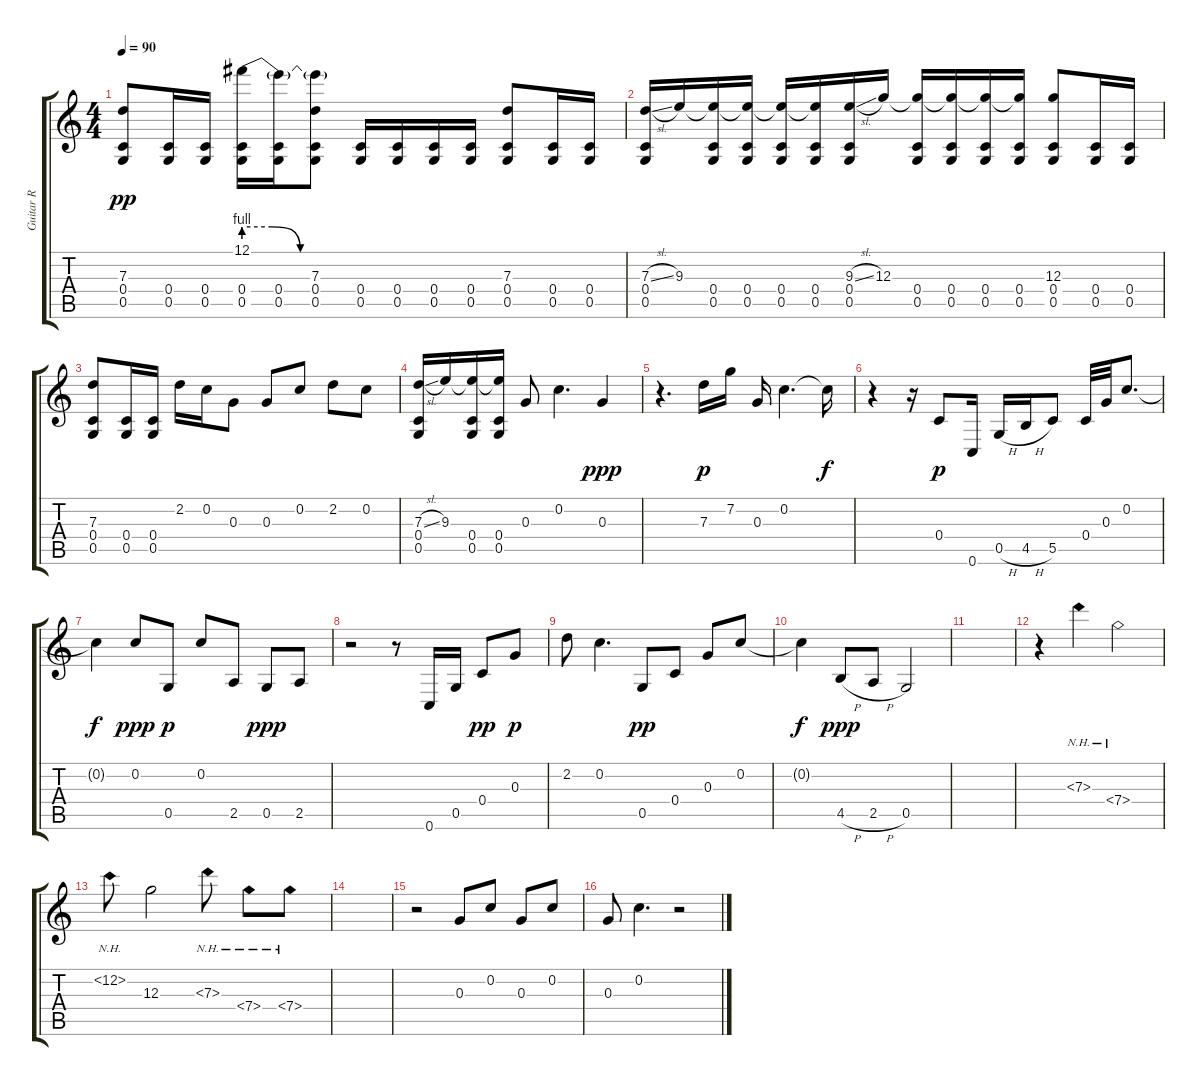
\track ("Guitar R" "Guitar R") {instrument electricguitarclean}
\staff {score tabs}
\tuning (E4 C4 G3 C3 G2 C2) {hide}
\ts (4 4)
\tempo 90
\clef g2
\ks c
(7.3 0.4 0.5).8{dy pp} (0.4 0.5).16 (0.4 0.5).16 (12.1{be (custom 0 4 15 4 30 0 60 0)} 0.4 0.5).16 (12.1{t} 0.4 0.5).16 (12.1{t} 7.3 0.4 0.5).8 (0.4 0.5).16 (0.4 0.5).16 (0.4 0.5).16 (0.4 0.5).16 (7.3 0.4 0.5).8 (0.4 0.5).16 (0.4 0.5).16 |
(7.3{sl} 0.4 0.5).16 9.3.16 (9.3{t} 0.4 0.5).16 (9.3{t} 0.4 0.5).16 (9.3{t} 0.4 0.5).16 (9.3{t} 0.4 0.5).16 (9.3{sl} 0.4 0.5).16 12.3.16 (12.3{t} 0.4 0.5).16 (12.3{t} 0.4 0.5).16 (12.3{t} 0.4 0.5).16 (12.3{t} 0.4 0.5).16 (12.3 0.4 0.5).8 (0.4 0.5).16 (0.4 0.5).16 |
(7.3 0.4 0.5).8 (0.4 0.5).16 (0.4 0.5).16 2.2.16 0.2.16 0.3.8 0.3.8 0.2.8 2.2.8 0.2.8 |
(7.3{sl} 0.4 0.5).16 9.3.16 (9.3{t} 0.4 0.5).16 (9.3{t} 0.4 0.5).16 0.3.8 0.2.4{d} 0.3.4{dy ppp} |
r.4{d} 7.3.16{dy p} 7.2.16 0.3.16 0.2.4{d} 0.2{t}.16{dy f} |
r.4 r.16 0.4.8{dy p} 0.6.16 0.5{h}.16 4.5{h}.16 5.5.8 0.4.32 0.3.32 0.2.8{d} |
0.2{t}.4{dy f} 0.2.8{dy ppp} 0.5.8{dy p} 0.2.8 2.5.8 0.5.8{dy ppp} 2.5.8 |
r.2 r.8 0.6.16 0.5.16 0.4.8{dy pp} 0.3.8{dy p} |
2.2.8 0.2.4{d} 0.5.8{dy pp} 0.4.8 0.3.8 0.2.8 |
0.2{t}.4{dy f} 4.5{h}.8{dy ppp} 2.5{h}.8 0.5.2 |
|
r.4 7.3{nh}.4 7.4{nh}.2 |
12.2{nh}.8 12.3.2 7.3{nh}.8 7.4{nh}.8 7.4{nh}.8 |
|
r.2 0.3.8 0.2.8 0.3.8 0.2.8 |
0.3.8 0.2.4{d} r.2
